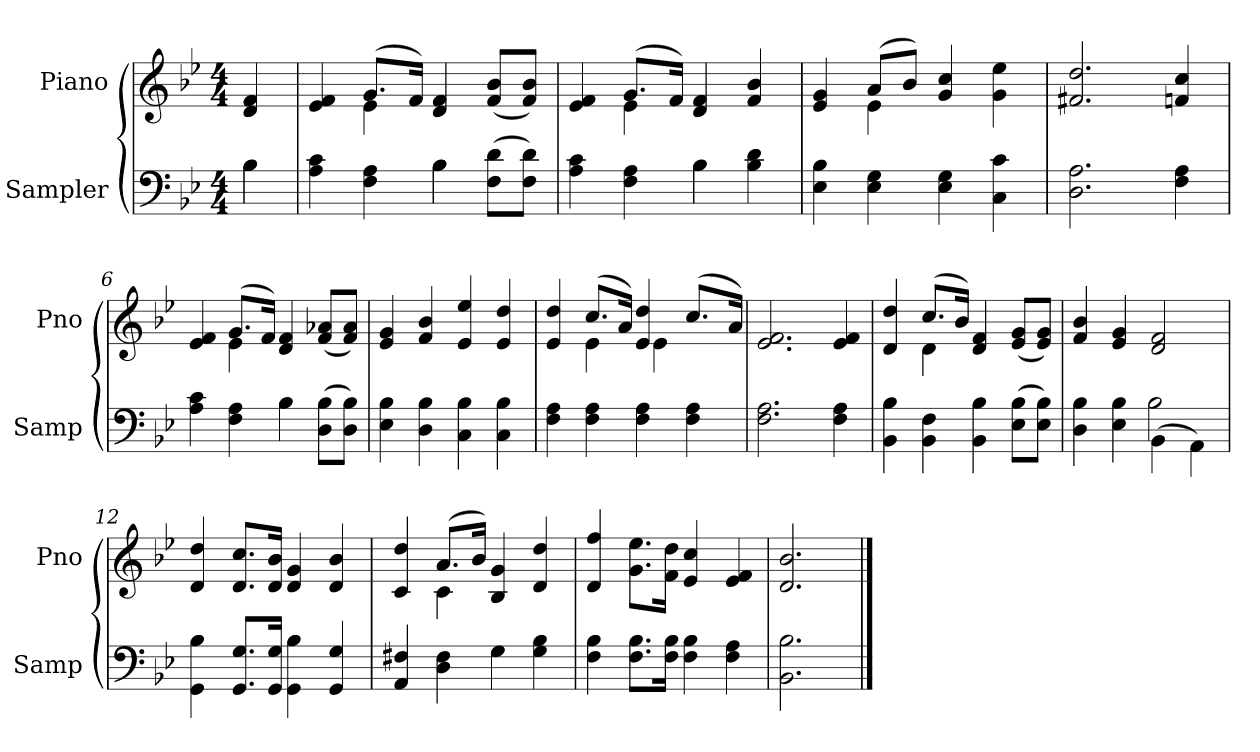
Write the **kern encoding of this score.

**kern	**kern
*part2	*part1
*staff2	*staff1
*I"Sampler	*I"Piano
*I'Samp	*I'Pno
*clefF4	*clefG2
*k[b-e-]	*k[b-e-]
*B-:	*B-:
*M4/4	*M4/4
=1	=1
*^	*
4B-\	4B-	4d 4f
=2	=2	=2
*	*	*^
4A 4c	2ryy	4e- 4f	4ryy
4F 4A	.	(8.g/L	4e-
.	.	16f/Jk)	.
4B-\	4B-	4d 4f	2ryy
(8F\ 8d\L	4ryy	(8f/ 8b-/L	.
8F\ 8d\J)	.	8f/ 8b-/J)	.
=3	=3	=3	=3
4A 4c	2ryy	4e- 4f	4ryy
4F 4A	.	(8.g/L	4e-
.	.	16f/Jk)	.
4B-\	4B-	4d 4f	2ryy
4B- 4d	4ryy	4f 4b-	.
*v	*v	*	*
=4	=4	=4
4E- 4B-	4e- 4g	4ryy
4E- 4G	(8a/L	4e-
.	8b-/J)	.
4E- 4G	4g 4cc	2ryy
4C 4c	4g 4ee-	.
*	*v	*v
=5	=5
2.D 2.A	2.f#X 2.dd
4F 4A	4fn 4cc
=6	=6
*^	*^
4A 4c	2ryy	4e- 4f	4ryy
4F 4A	.	(8.g/L	4e-
.	.	16f/Jk)	.
4B-\	4B-	4d 4f	2ryy
(8D\ 8B-\L	4ryy	(8f/ 8a-X/L	.
8D\ 8B-\J)	.	8f/ 8a-/J)	.
*v	*v	*	*
*	*v	*v
=7	=7
4E- 4B-	4e- 4g
4D 4B-	4f 4b-
4C 4B-	4e- 4ee-
4C 4B-	4e- 4dd
=8	=8
*	*^
4F 4A	4e- 4dd	4ryy
4F 4A	(8.cc/L	4e-
.	16a/Jk)	.
4F 4A	4e- 4dd	16ryy
.	.	4e-
4F 4A	(8.cc/L	.
.	.	8.ryy
.	16a/Jk)	.
*	*v	*v
=9	=9
2.F 2.A	2.e- 2.f
4F 4A	4e- 4f
=10	=10
*	*^
4BB- 4B-	4d 4dd	4ryy
4BB- 4F	(8.cc/L	4d
.	16b-/Jk)	.
4BB- 4B-	4d 4f	2ryy
(8E-\ 8B-\L	(8e-/ 8g/L	.
8E-\ 8B-\J)	8e-/ 8g/J)	.
*	*v	*v
=11	=11
*^	*
4D 4B-	2ryy	4f 4b-
4E- 4B-	.	4e- 4g
(4BB-\	2B-	2d 2f
4AA\)	.	.
*v	*v	*
=12	=12
4GG 4B-	4d 4dd
8.GG/ 8.G/L	8.d/ 8.cc/L
16GG/ 16G/Jk	16d/ 16b-/Jk
4GG 4B-	4d 4g
4GG 4G	4d 4b-
=13	=13
*^	*^
4AA 4F#X	2ryy	4c 4dd	4ryy
4D 4F#	.	(8.a/L	4c
.	.	16b-/Jk)	.
4G\	4G	4B- 4g	2ryy
4G 4B-	4ryy	4d 4dd	.
*v	*v	*	*
*	*v	*v
=14	=14
4F 4B-	4d 4ff
8.F\ 8.B-\L	8.g\ 8.ee-\L
16F\ 16B-\Jk	16f\ 16dd\Jk
4F 4B-	4e- 4cc
4F 4A	4e- 4f
=15	=15
2.BB- 2.B-	2.d 2.b-
==	==
*-	*-
